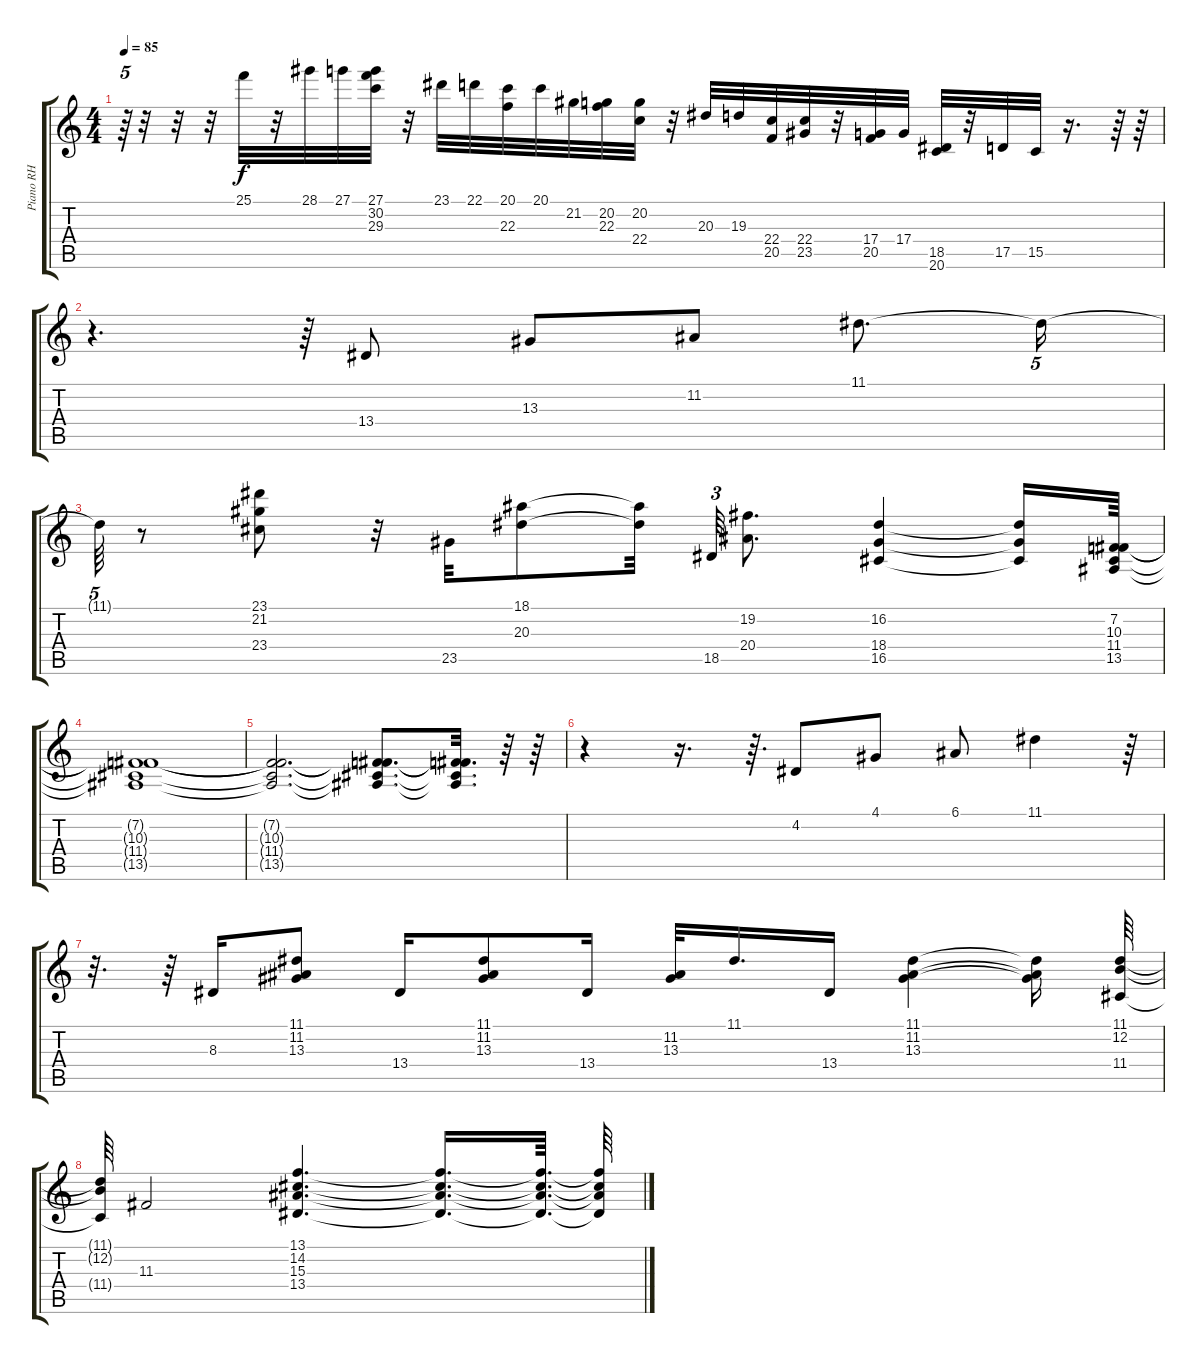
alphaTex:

\track ("Piano RH" "Piano RH") {instrument acousticgrandpiano}
\staff {score tabs}
\tuning (E4 B3 G3 D3 A2 E2) {hide}
\ts (4 4)
\tempo 85
\clef g2
\ks c
r.64{tu (5 4) dy f} r.32 r.32 r.32 25.1.32 r.32 28.1.32 27.1.32 (27.1 30.2 29.3).32 r.32 23.1.32 22.1.32 (20.1 22.3).32 20.1.32 21.2.32 (20.2 22.3).32 (20.2 22.4).32 r.32 20.3.32 19.3.32 (22.4 20.5).32 (22.4 23.5).32 r.32 (17.4 20.5).32 17.4.32 (18.5 20.6).32 r.32 17.5.32 15.5.32 r.16{d} r.64 r.64 |
r.4{d} r.64{tu (5 4)} 13.4.8 13.3.8 11.2.8 11.1.8{d} 11.1{t}.16{tu (5 4)} |
11.1{t}.64{tu (5 4)} r.8 (23.1 21.2 23.4).8 r.32 23.5.32 (18.1 20.3).8 (18.1{t} 20.3{t}).32 18.5.64{tu (3 2)} (19.2 20.4).8{d} (16.2 18.4 16.5).4 (16.2{t} 18.4{t} 16.5{t}).16 (7.2 10.3 11.4 13.5).64 |
(7.2{t} 10.3{t} 11.4{t} 13.5{t}).1 |
(7.2{t} 10.3{t} 11.4{t} 13.5{t}).2{d} (7.2{t} 10.3{t} 11.4{t} 13.5{t}).8{d} (7.2{t} 10.3{t} 11.4{t} 13.5{t}).32{d} r.64 r.64 |
r.4 r.16{d} r.64{d} 4.2.8 4.1.8 6.1.8 11.1.4 r.64 |
r.32{d} r.64 8.3.16 (11.1 11.2 13.3).8 13.4.16 (11.1 11.2 13.3).8 13.4.16 (11.2 13.3).32 11.1.16{d} 13.4.16 (11.1 11.2 13.3).4 (11.1{t} 11.2{t} 13.3{t}).16 (11.1 12.2 11.4).64 |
(11.1{t} 12.2{t} 11.4{t}).64 11.3.2 (13.1 14.2 15.3 13.4).4{d} (13.1{t} 14.2{t} 15.3{t} 13.4{t}).16{d} (13.1{t} 14.2{t} 15.3{t} 13.4{t}).64{d} (13.1{t} 14.2{t} 15.3{t} 13.4{t}).64
